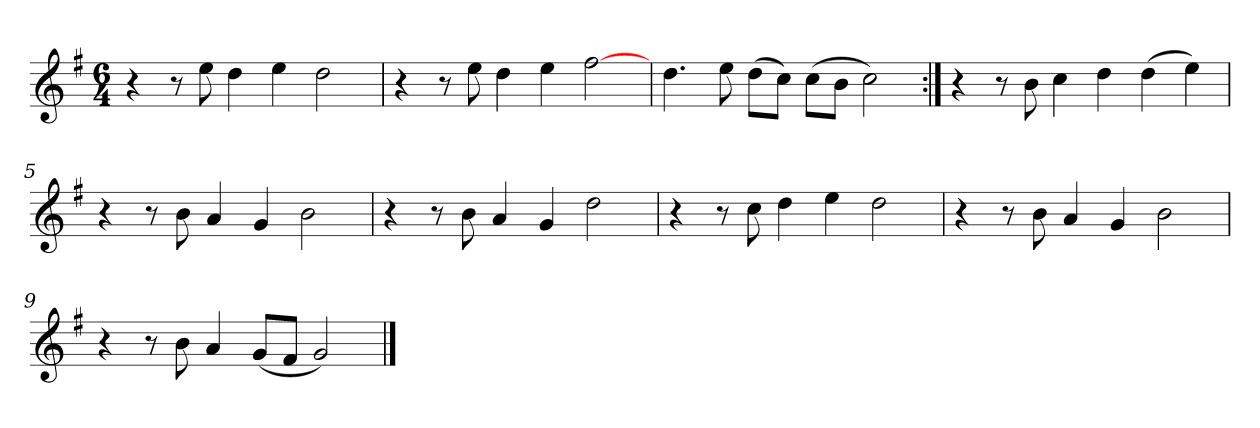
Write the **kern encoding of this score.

**kern
*part1
*staff1
*clefG2
*k[f#]
*G:
*M6/4
*MM110
=1
4r
8r
8ee\
4dd\
4ee\
2dd\
=2
4r
8r
8ee\
4dd\
4ee\
[2ff#\
=3
4.dd\
8ee\
(8dd\L
8cc\J)
(8cc\L
8b\J
2cc\)
!!LO:LB:g=z
=4:|!
4r
8r
8b\
4cc\
4dd\
(4dd\
4ee\)
=5
4r
8r
8b\
4a/
4g/
2b\
=6
4r
8r
8b\
4a/
4g/
2dd\
!!LO:LB:g=z
=7
4r
8r
8cc\
4dd\
4ee\
2dd\
=8
4r
8r
8b\
4a/
4g/
2b\
=9
4r
8r
8b\
4a/
(8g/L
8f#/J
2g/)
==
*-
